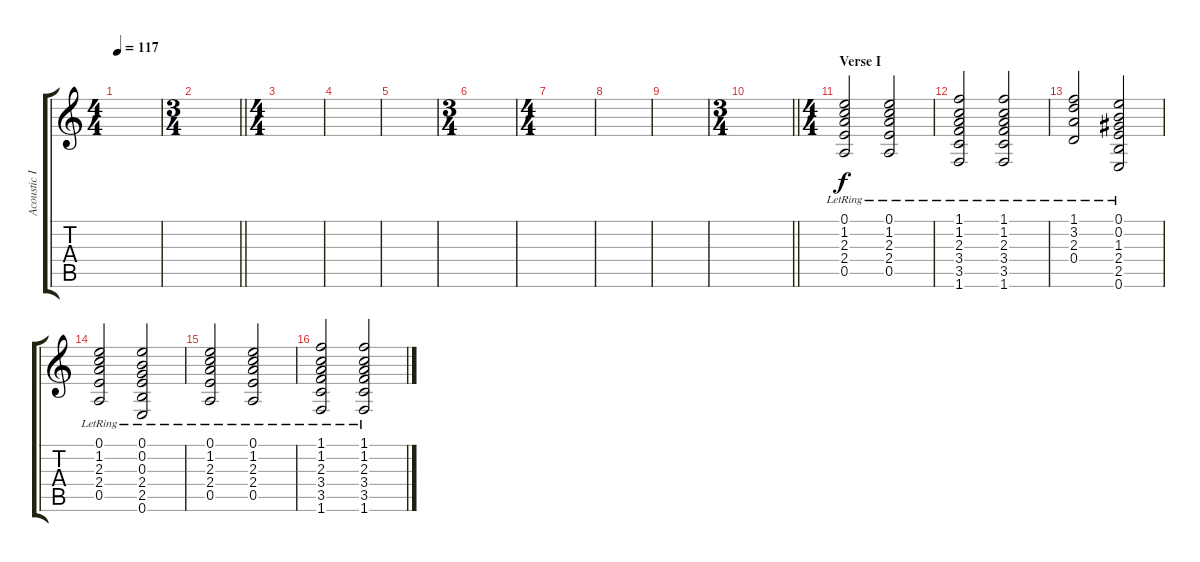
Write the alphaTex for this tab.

\track ("Acoustic II" "Acoustic I") {instrument acousticguitarsteel}
\staff {score tabs}
\tuning (E4 B3 G3 D3 A2 E2) {hide}
\ts (4 4)
\tempo 117
\clef g2
\ks c
|
\ts (3 4)
\barLineRight lightlight
|
\ts (4 4)
\section ("" "")
|
|
|
\ts (3 4)
|
\ts (4 4)
|
|
|
\ts (3 4)
\barLineRight lightlight
|
\ts (4 4)
\section ("" "Verse I")
(0.1{lr} 1.2{lr} 2.3{lr} 2.4{lr} 0.5{lr}).2{volume 7 instrument acousticguitarsteel} (0.1{lr} 1.2{lr} 2.3{lr} 2.4{lr} 0.5{lr}).2 |
(1.1{lr} 1.2{lr} 2.3{lr} 3.4{lr} 3.5{lr} 1.6{lr}).2 (1.1{lr} 1.2{lr} 2.3{lr} 3.4{lr} 3.5{lr} 1.6{lr}).2 |
(1.1{lr} 3.2{lr} 2.3{lr} 0.4{lr}).2 (0.1{lr} 0.2{lr} 1.3{lr} 2.4{lr} 2.5{lr} 0.6{lr}).2 |
(0.1{lr} 1.2{lr} 2.3{lr} 2.4{lr} 0.5{lr}).2 (0.1{lr} 0.2{lr} 0.3{lr} 2.4{lr} 2.5{lr} 0.6{lr}).2 |
(0.1{lr} 1.2{lr} 2.3{lr} 2.4{lr} 0.5{lr}).2 (0.1{lr} 1.2{lr} 2.3{lr} 2.4{lr} 0.5{lr}).2 |
(1.1{lr} 1.2{lr} 2.3{lr} 3.4{lr} 3.5{lr} 1.6{lr}).2 (1.1{lr} 1.2{lr} 2.3{lr} 3.4{lr} 3.5{lr} 1.6{lr}).2
